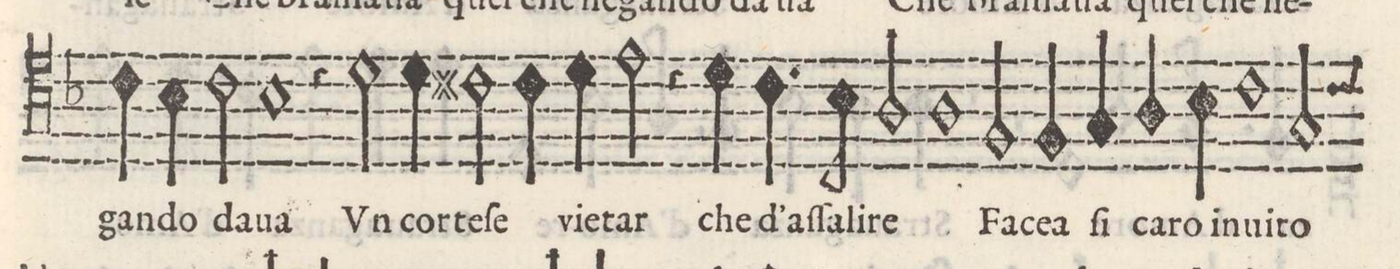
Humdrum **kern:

**kern	**text
*I"SESTO	*
*clefC4	*
*k[b-]	*
*met(C)	*
*M2/1	*
4c\	-gan-
4B-\	-do
2c\	da-
1B-	-ua
=17-	=17-
4r	.
2d\	Vn
4d\	cor-
2c#X\	-te-
4c#\	-ſe
4d\	vie-
=18-	=18-
2e\	-tar
4r	.
4d\	che
4.cny\	d'aſ-
8B-\	-ſa-
2A/	-li-
=19-	=19-
1A	-re
2F/	Fa-
4F/	-cea
4G/	ſi
=20-	=20-
4A/	ca-
4B-\	ro in-
1c	-ui-
2G/	-to
*custos:c	*
=21-	=21-
*-	*-
